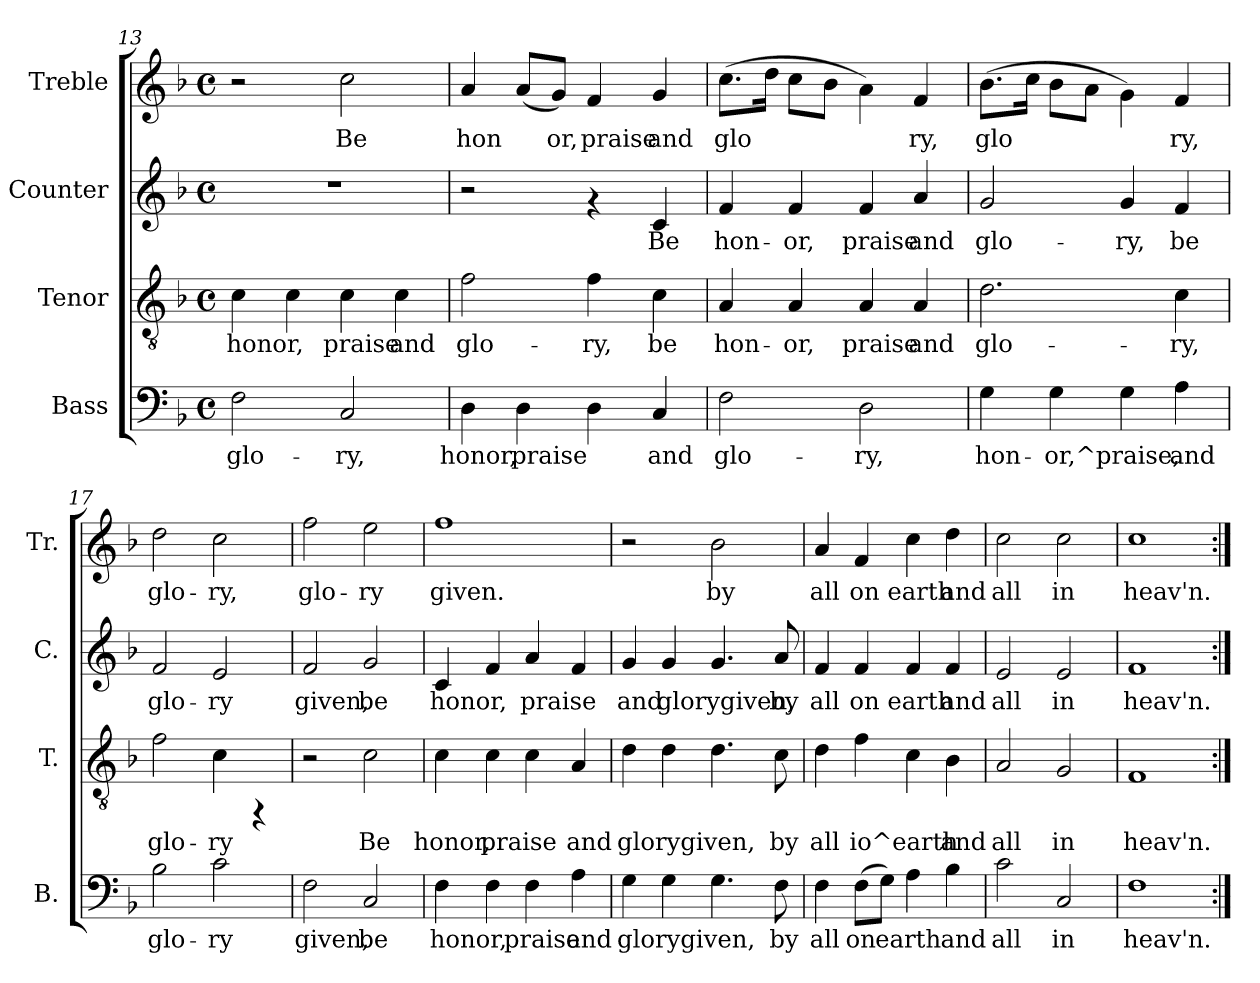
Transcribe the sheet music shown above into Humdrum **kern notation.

**kern	**text	**kern	**text	**kern	**text	**kern	**text
*part4	*part4	*part3	*part3	*part2	*part2	*part1	*part1
*staff4	*staff4	*staff3	*staff3	*staff2	*staff2	*staff1	*staff1
*I"Bass	*	*I"Tenor	*	*I"Counter	*	*I"Treble	*
*I'B.	*	*I'T.	*	*I'C.	*	*I'Tr.	*
!!LO:PB:g=z
*clefF4	*	*clefGv2	*	*clefG2	*	*clefG2	*
*k[b-]	*	*k[b-]	*	*k[b-]	*	*k[b-]	*
*F:	*	*F:	*	*F:	*	*F:	*
*M4/4	*	*M4/4	*	*M4/4	*	*M4/4	*
*met(c)	*	*met(c)	*	*met(c)	*	*met(c)	*
=13	=13	=13	=13	=13	=13	=13	=13
!	!LO:LY:b:cj	!	!LO:LY:b:cj	!	!	!	!
2F\	glo-	4c\	honor,	1r	.	2r	.
!	!	!	!LO:LY:b:cj	!	!	!	!
.	.	4c\	.	.	.	.	.
!	!LO:LY:b:cj	!	!LO:LY:b:cj	!	!	!	!LO:LY:b:cj
2C/	-ry,	4c\	praise	.	.	2cc\	Be
!	!	!	!LO:LY:b:cj	!	!	!	!
.	.	4c\	and	.	.	.	.
=14	=14	=14	=14	=14	=14	=14	=14
!	!LO:LY:b:cj	!	!LO:LY:b:cj	!	!	!	!LO:LY:b:cj
4D\	honor,	2f\	glo-	2r	.	4a/	hon-
!	!LO:LY:b:cj	!	!	!	!	!	!LO:LY:b:cj
4D\	praise	.	.	.	.	(<8a/L	--
!	!	!	!	!	!	!	!LO:LY:b:cj
.	.	.	.	.	.	8g/J)	-or,
!	!LO:LY:b:cj	!	!LO:LY:b:cj	!	!	!	!LO:LY:b:cj
4D\	.	4f\	-ry,	4rf	.	4f/	praise
!	!LO:LY:b:cj	!	!LO:LY:b:cj	!	!LO:LY:b:rj	!	!LO:LY:b:cj
4C/	and	4c\	be	4c/	Be	4g>/	and
=15	=15	=15	=15	=15	=15	=15	=15
!	!LO:LY:b:cj	!	!LO:LY:b:cj	!	!LO:LY:b:rj	!	!LO:LY:b:cj
2F\	glo-	4A/	hon-	4f/	hon-	(>8.cc\L	glo-
!	!	!	!	!	!	!	!LO:LY:b:cj
.	.	.	.	.	.	16dd\J	--
!	!	!	!LO:LY:b:cj	!	!LO:LY:b:rj	!	!LO:LY:b:cj
.	.	4A/	-or,	4f/	-or,	8cc\L	--
!	!	!	!	!	!	!	!LO:LY:b:cj
.	.	.	.	.	.	8b-\J	--
!	!LO:LY:b:cj	!	!LO:LY:b:cj	!	!LO:LY:b:rj	!	!LO:LY:b:cj
2D\	-ry,	4A/	praise	4f/	praise	4a\)	--
!	!	!	!LO:LY:b:cj	!	!LO:LY:b:rj	!	!LO:LY:b:cj
.	.	4A/	and	4a/	and	4f/	-ry,
=16	=16	=16	=16	=16	=16	=16	=16
!	!LO:LY:b:cj	!	!LO:LY:b:cj	!	!LO:LY:b:rj	!	!LO:LY:b:cj
4G\	hon-	2.d\	glo-	2g/	glo-	(>8.b-\L	glo-
!	!	!	!	!	!	!	!LO:LY:b:cj
.	.	.	.	.	.	16cc\J	--
!	!LO:LY:b:cj	!	!	!	!	!	!LO:LY:b:cj
4G\	-or,^praise,	.	.	.	.	8b-\L	--
!	!	!	!	!	!	!	!LO:LY:b:cj
.	.	.	.	.	.	8a\J	--
!	!LO:LY:b:cj	!	!	!	!LO:LY:b:rj	!	!LO:LY:b:cj
4G\	.	.	.	4g/	-ry,	4g\)	--
!	!LO:LY:b:cj	!	!LO:LY:b:cj	!	!LO:LY:b:rj	!	!LO:LY:b:cj
4A\	and	4c\	-ry,	4f/	be	4f/	-ry,
=17	=17	=17	=17	=17	=17	=17	=17
!	!LO:LY:b:cj	!	!LO:LY:b:cj	!	!LO:LY:b:rj	!	!LO:LY:b:cj
2B-\	glo-	2f\	glo-	2f/	glo-	2dd\	glo-
!	!LO:LY:b:cj	!	!LO:LY:b:cj	!	!LO:LY:b:rj	!	!LO:LY:b:cj
2c\	-ry	4c\	-ry	2e/	-ry	2cc\	-ry,
.	.	4rFF	.	.	.	.	.
=18	=18	=18	=18	=18	=18	=18	=18
!	!LO:LY:b:cj	!	!	!	!LO:LY:b:rj	!	!LO:LY:b:cj
2F\	given,	2r	.	2f/	given,	2ff\	glo-
!	!LO:LY:b:cj	!	!LO:LY:b:cj	!	!LO:LY:b:rj	!	!LO:LY:b:cj
2C/	be	2c\	Be	2g/	be	2ee\	-ry
=19	=19	=19	=19	=19	=19	=19	=19
!	!LO:LY:b:cj	!	!LO:LY:b:cj	!	!LO:LY:b:rj	!	!LO:LY:b:cj
4F\	honor,	4c\	honor,	4c/	honor,	1ff	given.
!	!LO:LY:b:cj	!	!LO:LY:b:cj	!	!LO:LY:b:rj	!	!
4F\	.	4c\	praise	4f/	.	.	.
!	!LO:LY:b:cj	!	!LO:LY:b:cj	!	!LO:LY:b:rj	!	!
4F\	praise	4c\	.	4a/	praise	.	.
!	!LO:LY:b:cj	!	!LO:LY:b:cj	!	!LO:LY:b:rj	!	!
4A\	and	4A/	and	4f/	.	.	.
=20	=20	=20	=20	=20	=20	=20	=20
!	!LO:LY:b:cj	!	!LO:LY:b:cj	!	!LO:LY:b:rj	!	!
4G\	glorygiven,	4d\	glorygiven,	4g/	and	2r	.
!	!LO:LY:b:cj	!	!LO:LY:b:cj	!	!LO:LY:b:rj	!	!
4G\	.	4d\	.	4g/	glorygiven,	.	.
!	!LO:LY:b:cj	!	!LO:LY:b:cj	!	!LO:LY:b:rj	!	!LO:LY:b:cj
4.G\	.	4.d\	.	4.g/	.	2b-\	by
!	!LO:LY:b:cj	!	!LO:LY:b:cj	!	!LO:LY:b:rj	!	!
8F\	by	8c\	by	8a/	by	.	.
=21	=21	=21	=21	=21	=21	=21	=21
!	!LO:LY:b:cj	!	!LO:LY:b:cj	!	!LO:LY:b:rj	!	!LO:LY:b:cj
4F\	all	4d\	all	4f/	all	4a/	all
!	!LO:LY:b:cj	!	!LO:LY:b:cj	!	!LO:LY:b:rj	!	!LO:LY:b:cj
(>8F\L	on	4f\	io^earth	4f/	on	4f/	on
!	!LO:LY:b:cj	!	!	!	!	!	!
8G\J)	earth	.	.	.	.	.	.
!	!LO:LY:b:cj	!	!LO:LY:b:cj	!	!LO:LY:b:rj	!	!LO:LY:b:cj
4A\	.	4c\	.	4f/	earth	4cc\	earth
!	!LO:LY:b:cj	!	!LO:LY:b:cj	!	!LO:LY:b:rj	!	!LO:LY:b:cj
4B-\	and	4B-\	and	4f/	and	4dd\	and
=22	=22	=22	=22	=22	=22	=22	=22
!	!LO:LY:b:cj	!	!LO:LY:b:cj	!	!LO:LY:b:rj	!	!LO:LY:b:cj
2c\	all	2A/	all	2e/	all	2cc\	all
!	!LO:LY:b:cj	!	!LO:LY:b:cj	!	!LO:LY:b:rj	!	!LO:LY:b:cj
2C/	in	2G/	in	2e/	in	2cc\	in
=23	=23	=23	=23	=23	=23	=23	=23
!	!LO:LY:b:cj	!	!LO:LY:b:cj	!	!LO:LY:b:rj	!	!LO:LY:b:cj
1F	heav'n.	1F	heav'n.	1f	heav'n.	1cc	heav'n.
=:|!	=:|!	=:|!	=:|!	=:|!	=:|!	=:|!	=:|!
*-	*-	*-	*-	*-	*-	*-	*-
